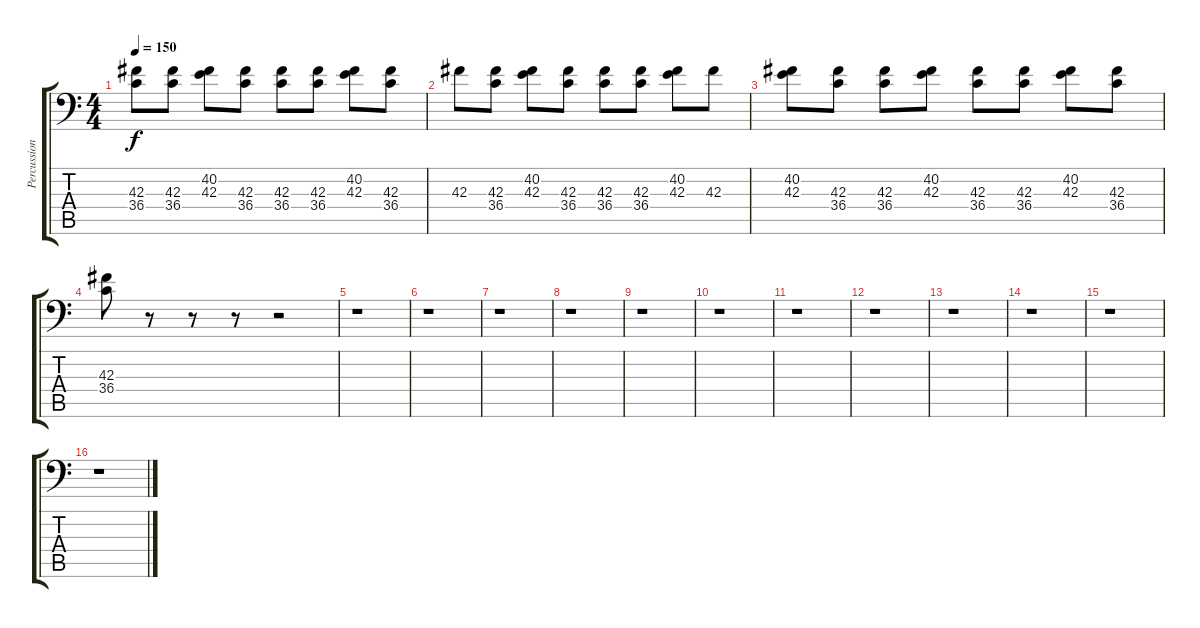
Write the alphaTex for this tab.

\track ("Percussion" "Percussion") {instrument acousticgrandpiano}
\staff {score tabs}
\tuning (C-1 C-1 C-1 C-1 C-1 C-1) {hide}
\ts (4 4)
\tempo 150
\clef f4
\ks c
(42.3 36.4).8{dy f} (42.3 36.4).8 (40.2 42.3).8 (42.3 36.4).8 (42.3 36.4).8 (42.3 36.4).8 (40.2 42.3).8 (42.3 36.4).8 |
42.3.8 (42.3 36.4).8 (40.2 42.3).8 (42.3 36.4).8 (42.3 36.4).8 (42.3 36.4).8 (40.2 42.3).8 42.3.8 |
(40.2 42.3).8 (42.3 36.4).8 (42.3 36.4).8 (40.2 42.3).8 (42.3 36.4).8 (42.3 36.4).8 (40.2 42.3).8 (42.3 36.4).8 |
(42.3 36.4).8 r.8 r.8 r.8 r.2 |
r.1 |
r.1 |
r.1 |
r.1 |
r.1 |
r.1 |
r.1 |
r.1 |
r.1 |
r.1 |
r.1 |
r.1
